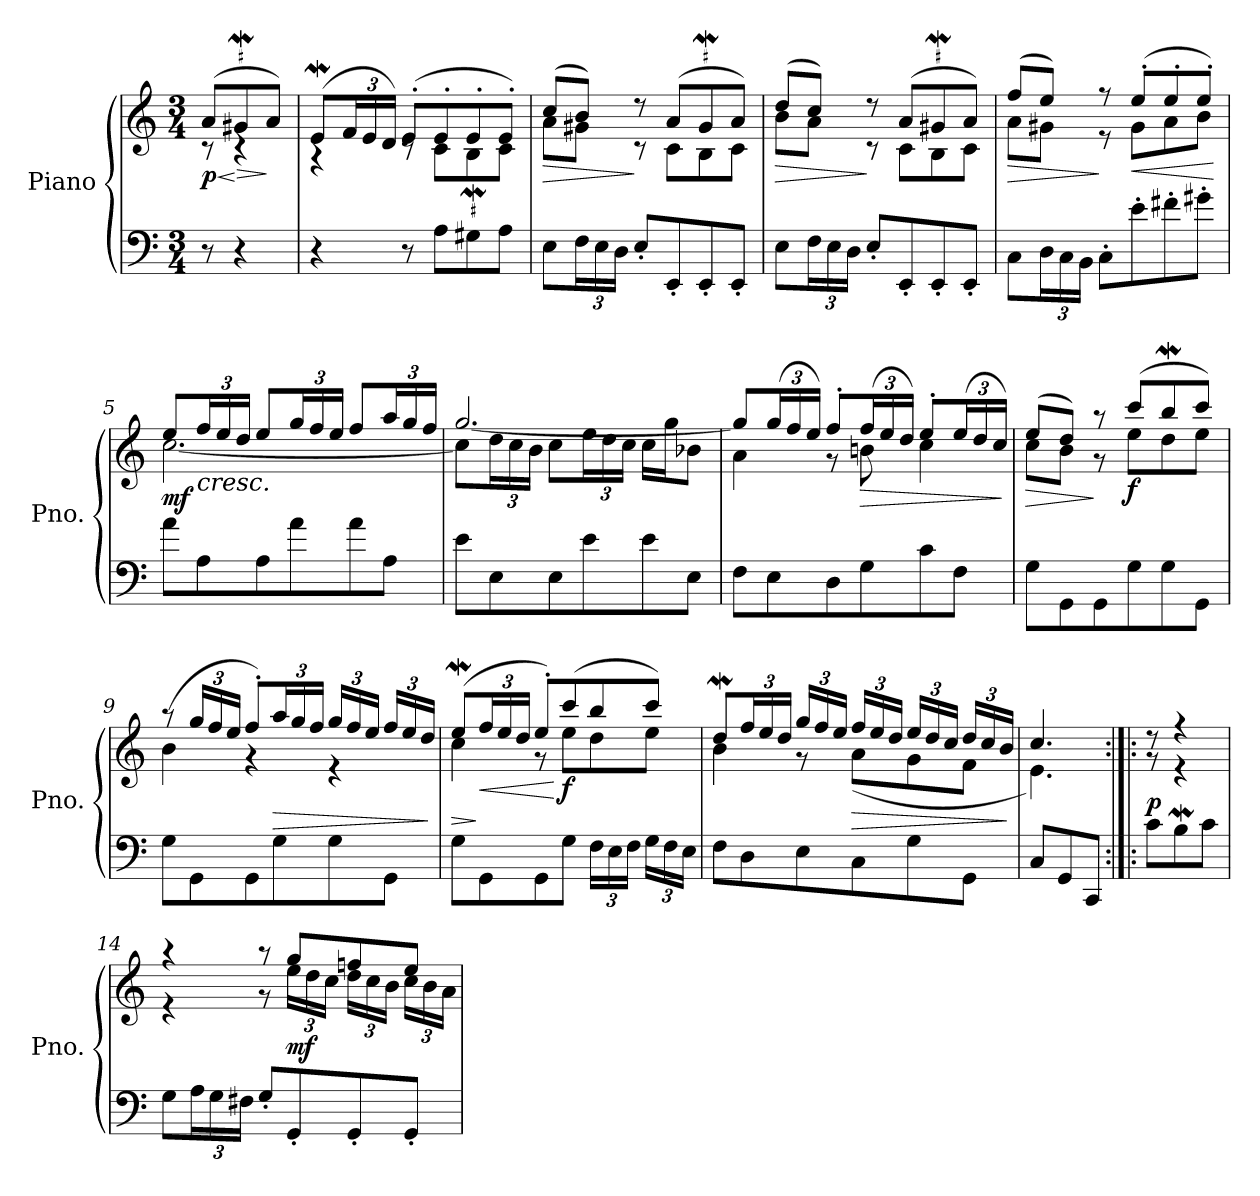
**kern	**kern	**dynam
*part1	*part1	*part1
*staff2	*staff1	*staff1/2
*I"Piano	*	*
*I'Pno.	*	*
*clefF4	*clefG2	*
*k[]	*k[]	*
*M3/4	*M3/4	*
*MM69	*MM69	*
=	=	=
!	!LO:TX:a:B:t=Andantino con moto.	!
!	!	!LO:HP:b
*	*^	*
!	!	!	!LO:DY:n=1:b
8r	(>8a/L	8rc	< p
!	!	!	!LO:HP:n=1:b
4r	8g#XW/	4rc	[ >
.	8a/J)	.	]
=1	=1	=1	=1
4r	(>8eW/L	4rA	.
*	*Xbrackettup	*	*
.	24f/L	.	.
.	24e/	.	.
.	24d/JJ)	.	.
8r	(>8e'/L	8rc	.
8A\L	8e'/	8c\L	.
8G#XW\	8e'/	8B\	.
8A\J	8e'/J)	8c\J	.
=2	=2	=2	=2
!	!	!	!LO:HP:b
8E\L	(>8cc/L	8a\L	>
*Xbrackettup	*	*	*
24F\L	8b/J)	8g#X\J	.
24E\	.	.	.
24D\JJ	.	.	.
8E'/L	8r	8r	]
8EE'/	(>8a/L	8c\L	.
8EE'/	8g#W/	8B\	.
8EE'/J	8a/J)	8c\J	.
=3	=3	=3	=3
!	!	!	!LO:HP:b
8E\L	(>8dd/L	8b\L	>
24F\L	8cc/J)	8a\J	.
24E\	.	.	.
24D\JJ	.	.	.
8E'/L	8r	8r	]
8EE'/	(>8a/L	8c\L	.
8EE'/	8g#XW/	8B\	.
8EE'/J	8a/J)	8c\J	.
=4	=4	=4	=4
!	!	!	!LO:HP:b
8C\L	(>8ff/L	8a\L	>
24D\L	8ee/J)	8g#X\J	.
24C\	.	.	.
24BB\JJ	.	.	.
8C'\L	8r	8r	]
!	!	!	!LO:HP:b
8e'\	(>8ee'/L	8g#\L	<
8f#X'\	8ee'/	8a\	.
8g#X'\J	8ee'/J)	8b\J	.
*	*v	*v	*
.	.	[
!!LO:LB:g=z
=5	=5	=5
*	*^	*
!	!	!	!LO:DY:b
8a\L	8ee/L	[2.cc\	mf
!	!LO:TX:b:i:t=cresc.	!	!
8A\	24ff/L	.	.
.	24ee/	.	.
.	24dd/JJ	.	.
8A\	8ee/L	.	.
8a\	24gg/L	.	.
.	24ff/	.	.
.	24ee/JJ	.	.
8a\	8ff/L	.	.
8A\J	24aa/L	.	.
.	24gg/	.	.
.	24ff/JJ	.	.
=6	=6	=6	=6
8e\L	8cc\L]	[2.gg/	.
8E\	24dd\L	.	.
.	24cc\	.	.
.	24b\JJ	.	.
8E\	8cc\L	.	.
8e\	24ee\L	.	.
.	24dd\	.	.
.	24cc\JJ	.	.
8e\	16cc\LL	.	.
.	16gg\J	.	.
8E\J	8b-X\J	.	.
=7	=7	=7	=7
8F\L	8gg/L]	4a\	.
8E\	(>24gg/L	.	.
.	24ff/	.	.
.	24ee/JJ)	.	.
8D\	8ff'/L	8r	.
!	!	!	!LO:HP:b
8G\	(>24ff/L	8bn\	>
.	24ee/	.	.
.	24dd/JJ)	.	.
8c\	8ee'/L	4cc\	.
8F\J	(>24ee/L	.	.
.	24dd/	.	.
.	24cc/JJ)	.	.
*	*v	*v	*
.	.	]
=8	=8	=8
!	!	!LO:HP:b
*	*^	*
8G\L	(>8ee/L	8cc\L	>
8GG\	8dd/J)	8b\J	.
8GG\	8r	8r	]
!	!	!	!LO:DY:b
8G\	(>8ccc/L	8ee\L	f
8G\	8bbW/	8dd\	.
8GG\J	8ccc/J)	8ee\J	.
!!LO:LB:g=z	!!
=9	=9	=9	=9
8G\L	(<8r	4b\	.
8GG\	24gg/LL	.	.
.	24ff/	.	.
.	24ee/JJ	.	.
8GG\	8ff'/L)	4r	.
!	!	!	!LO:HP:b
8G\	24aa/L	.	>
.	24gg/	.	.
.	24ff/JJ	.	.
8G\	24gg/LL	4r	.
.	24ff/	.	.
.	24ee/JJ	.	.
8GG\J	24ff/LL	.	.
.	24ee/	.	.
.	24dd/JJ	.	.
*	*v	*v	*
.	.	]
=10	=10	=10
!	!	!LO:HP:b
*	*^	*
8G\L	(>8eeW/L	4cc\	>
!	!	!	!LO:HP:n=1:b
8GG\	24ff/L	.	] <
.	24ee/	.	.
.	24dd/JJ	.	.
8GG\	8ee'/L)	8r	.
!	!	!	!LO:DY:n=1:b
8G\J	(>8ccc/	8ee\L	[ f
24F\LL	8bb/	8dd\	.
24E\	.	.	.
24F\JJ	.	.	.
24G\LL	8ccc/J)	8ee\J	.
24F\	.	.	.
24E\JJ	.	.	.
=11	=11	=11	=11
8F\L	8ddW/L	4b\	.
8D\	24ff/L	.	.
.	24ee/	.	.
.	24dd/JJ	.	.
8E\	24gg/LL	8r	.
.	24ff/	.	.
.	24ee/JJ	.	.
!	!	!	!LO:HP:b
8C\	24ff/LL	(<8a\L	>
.	24ee/	.	.
.	24dd/JJ	.	.
8G\	24ee/LL	8g\	.
.	24dd/	.	.
.	24cc/JJ	.	.
8GG\J	24dd/LL	8f\J	.
.	24cc/	.	.
.	24b/JJ	.	.
*	*v	*v	*
.	.	]
=12	=12	=12
*	*^	*
8C/L	4.cc/	4.e\)	.
8GG/	.	.	.
8CC/J	.	.	.
!!LO:LB:g=z	!!
=13:|!|:	=13:|!|:	=13:|!|:	=13:|!|:
!	!	!	!LO:DY:a=2
8c\L	8r	8r	p
8BW\	4r	4r	.
8c\J	.	.	.
=14	=14	=14	=14
8G\L	4r	4r	.
24A\L	.	.	.
24G\	.	.	.
24F#X\JJ	.	.	.
8G'/L	8r	8r	.
!	!	!	!LO:DY:b
8GG'/	8gg/L	24ee\LL	mf
.	.	24dd\	.
.	.	24cc\JJ	.
8GG'/	8ffn/	24dd\LL	.
.	.	24cc\	.
.	.	24b\JJ	.
8GG'/J	8ee/J	24cc\LL	.
.	.	24b\	.
.	.	24a\JJ	.
*	*v	*v	*
=	=	=
*-	*-	*-
